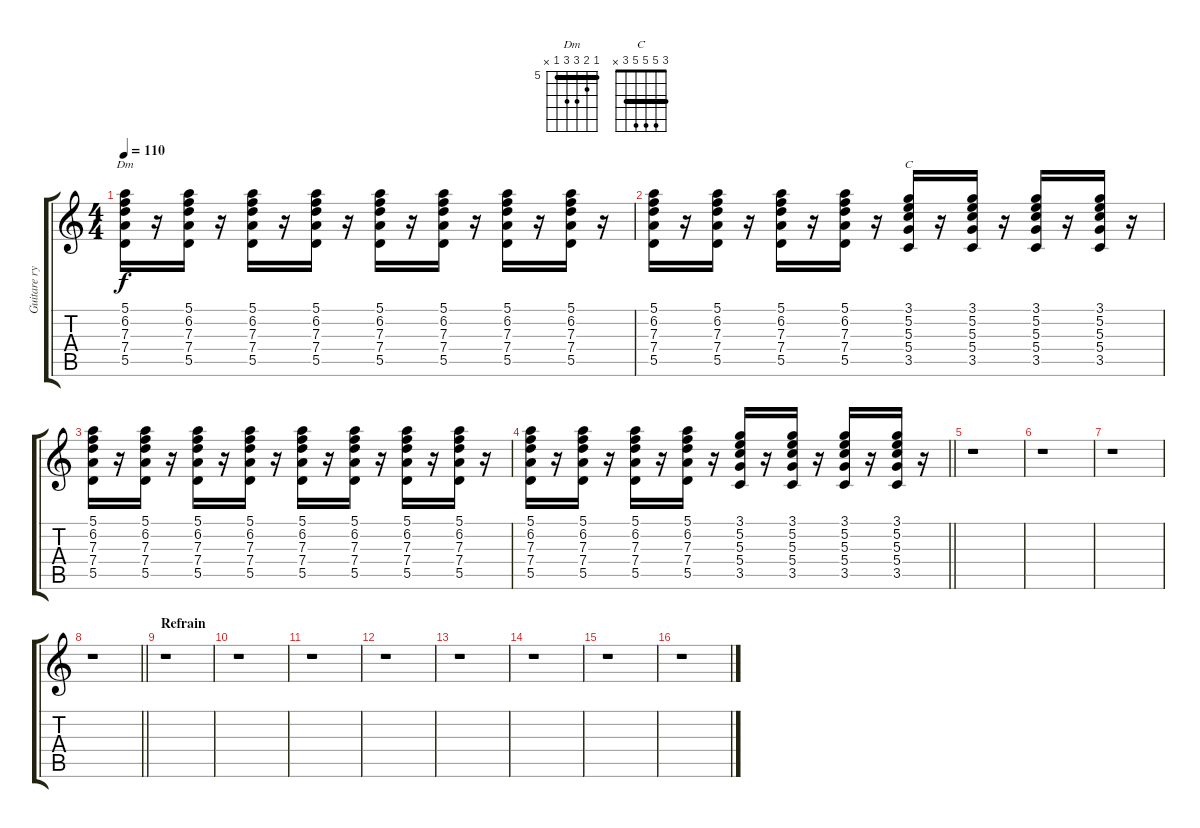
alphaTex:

\track ("Guitare rythmique" "Guitare ry") {instrument acousticguitarsteel}
\staff {score tabs}
\tuning (E4 B3 G3 D3 A2 E2) {hide}
\chord ("Dm" 5 6 7 7 5 x) {firstfret 5 barre 5}
\chord ("C" 3 5 5 5 3 x) {barre 3}
\ts (4 4)
\tempo 110
\clef g2
\ks c
(5.1 6.2 7.3 7.4 5.5).16{ch "Dm" dy f} r.16 (5.1 6.2 7.3 7.4 5.5).16 r.16 (5.1 6.2 7.3 7.4 5.5).16 r.16 (5.1 6.2 7.3 7.4 5.5).16 r.16 (5.1 6.2 7.3 7.4 5.5).16 r.16 (5.1 6.2 7.3 7.4 5.5).16 r.16 (5.1 6.2 7.3 7.4 5.5).16 r.16 (5.1 6.2 7.3 7.4 5.5).16 r.16 |
(5.1 6.2 7.3 7.4 5.5).16 r.16 (5.1 6.2 7.3 7.4 5.5).16 r.16 (5.1 6.2 7.3 7.4 5.5).16 r.16 (5.1 6.2 7.3 7.4 5.5).16 r.16 (3.1 5.2 5.3 5.4 3.5).16{ch "C"} r.16 (3.1 5.2 5.3 5.4 3.5).16 r.16 (3.1 5.2 5.3 5.4 3.5).16 r.16 (3.1 5.2 5.3 5.4 3.5).16 r.16 |
(5.1 6.2 7.3 7.4 5.5).16 r.16 (5.1 6.2 7.3 7.4 5.5).16 r.16 (5.1 6.2 7.3 7.4 5.5).16 r.16 (5.1 6.2 7.3 7.4 5.5).16 r.16 (5.1 6.2 7.3 7.4 5.5).16 r.16 (5.1 6.2 7.3 7.4 5.5).16 r.16 (5.1 6.2 7.3 7.4 5.5).16 r.16 (5.1 6.2 7.3 7.4 5.5).16 r.16 |
\barLineRight lightlight
(5.1 6.2 7.3 7.4 5.5).16 r.16 (5.1 6.2 7.3 7.4 5.5).16 r.16 (5.1 6.2 7.3 7.4 5.5).16 r.16 (5.1 6.2 7.3 7.4 5.5).16 r.16 (3.1 5.2 5.3 5.4 3.5).16 r.16 (3.1 5.2 5.3 5.4 3.5).16 r.16 (3.1 5.2 5.3 5.4 3.5).16 r.16 (3.1 5.2 5.3 5.4 3.5).16 r.16 |
r.1 |
r.1 |
r.1 |
\barLineRight lightlight
r.1 |
\section ("" "Refrain")
r.1 |
r.1 |
r.1 |
r.1 |
r.1 |
r.1 |
r.1 |
r.1
